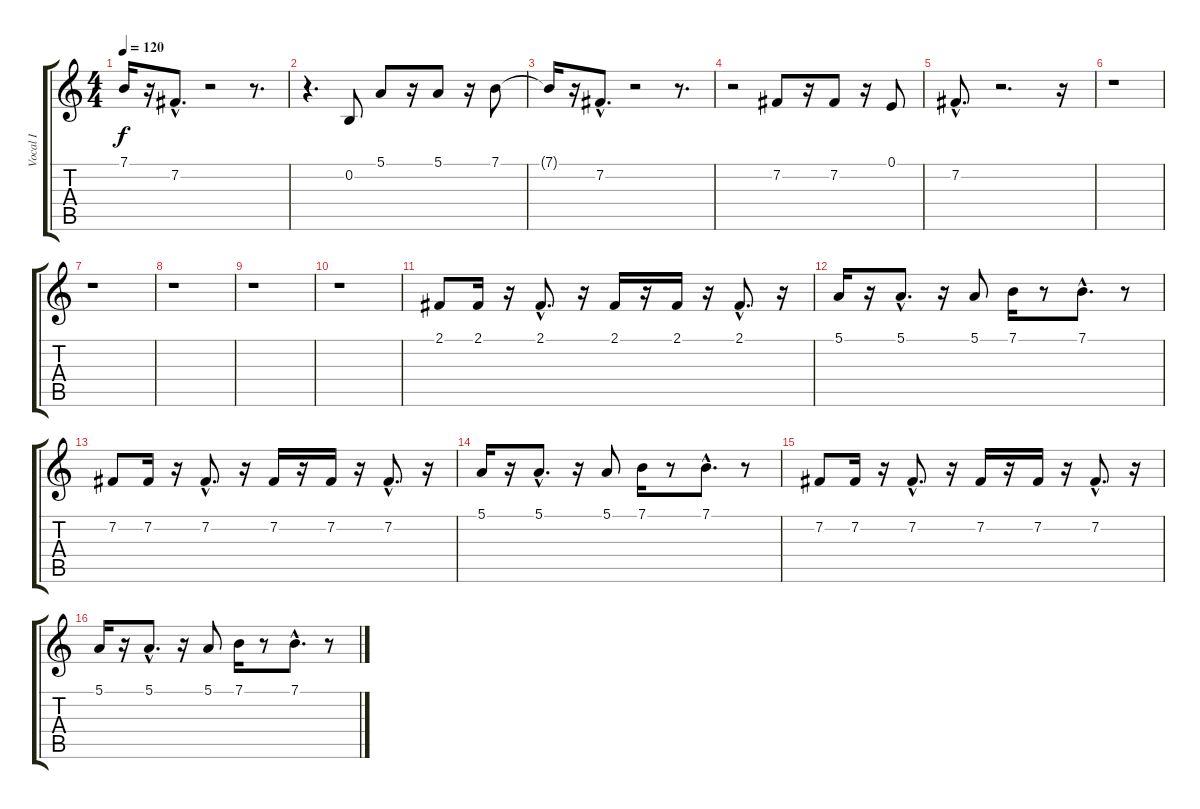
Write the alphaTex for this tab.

\track ("Vocal I" "Vocal I") {instrument electricpiano1}
\staff {score tabs}
\tuning (E4 B3 G3 D3 A2 E2) {hide}
\ts (4 4)
\tempo 120
\clef g2
\ks c
7.1{t}.16{dy f} r.16 7.2{hac}.8{d} r.2 r.8{d} |
r.4{d} 0.2.8 5.1.8 r.16 5.1.8 r.16 7.1.8 |
7.1{t}.16 r.16 7.2{hac}.8{d} r.2 r.8{d} |
r.2 7.2.8 r.16 7.2.8 r.16 0.1.8 |
7.2{hac}.8{d} r.2{d} r.16 |
r.1 |
r.1 |
r.1 |
r.1 |
r.1 |
2.1.8 2.1.16 r.16 2.1{hac}.8{d} r.16 2.1.16 r.16 2.1.16 r.16 2.1{hac}.8{d} r.16 |
5.1.16 r.16 5.1{hac}.8{d} r.16 5.1.8 7.1.16 r.8 7.1{hac}.8{d} r.8 |
7.2.8 7.2.16 r.16 7.2{hac}.8{d} r.16 7.2.16 r.16 7.2.16 r.16 7.2{hac}.8{d} r.16 |
5.1.16 r.16 5.1{hac}.8{d} r.16 5.1.8 7.1.16 r.8 7.1{hac}.8{d} r.8 |
7.2.8 7.2.16 r.16 7.2{hac}.8{d} r.16 7.2.16 r.16 7.2.16 r.16 7.2{hac}.8{d} r.16 |
5.1.16 r.16 5.1{hac}.8{d} r.16 5.1.8 7.1.16 r.8 7.1{hac}.8{d} r.8
